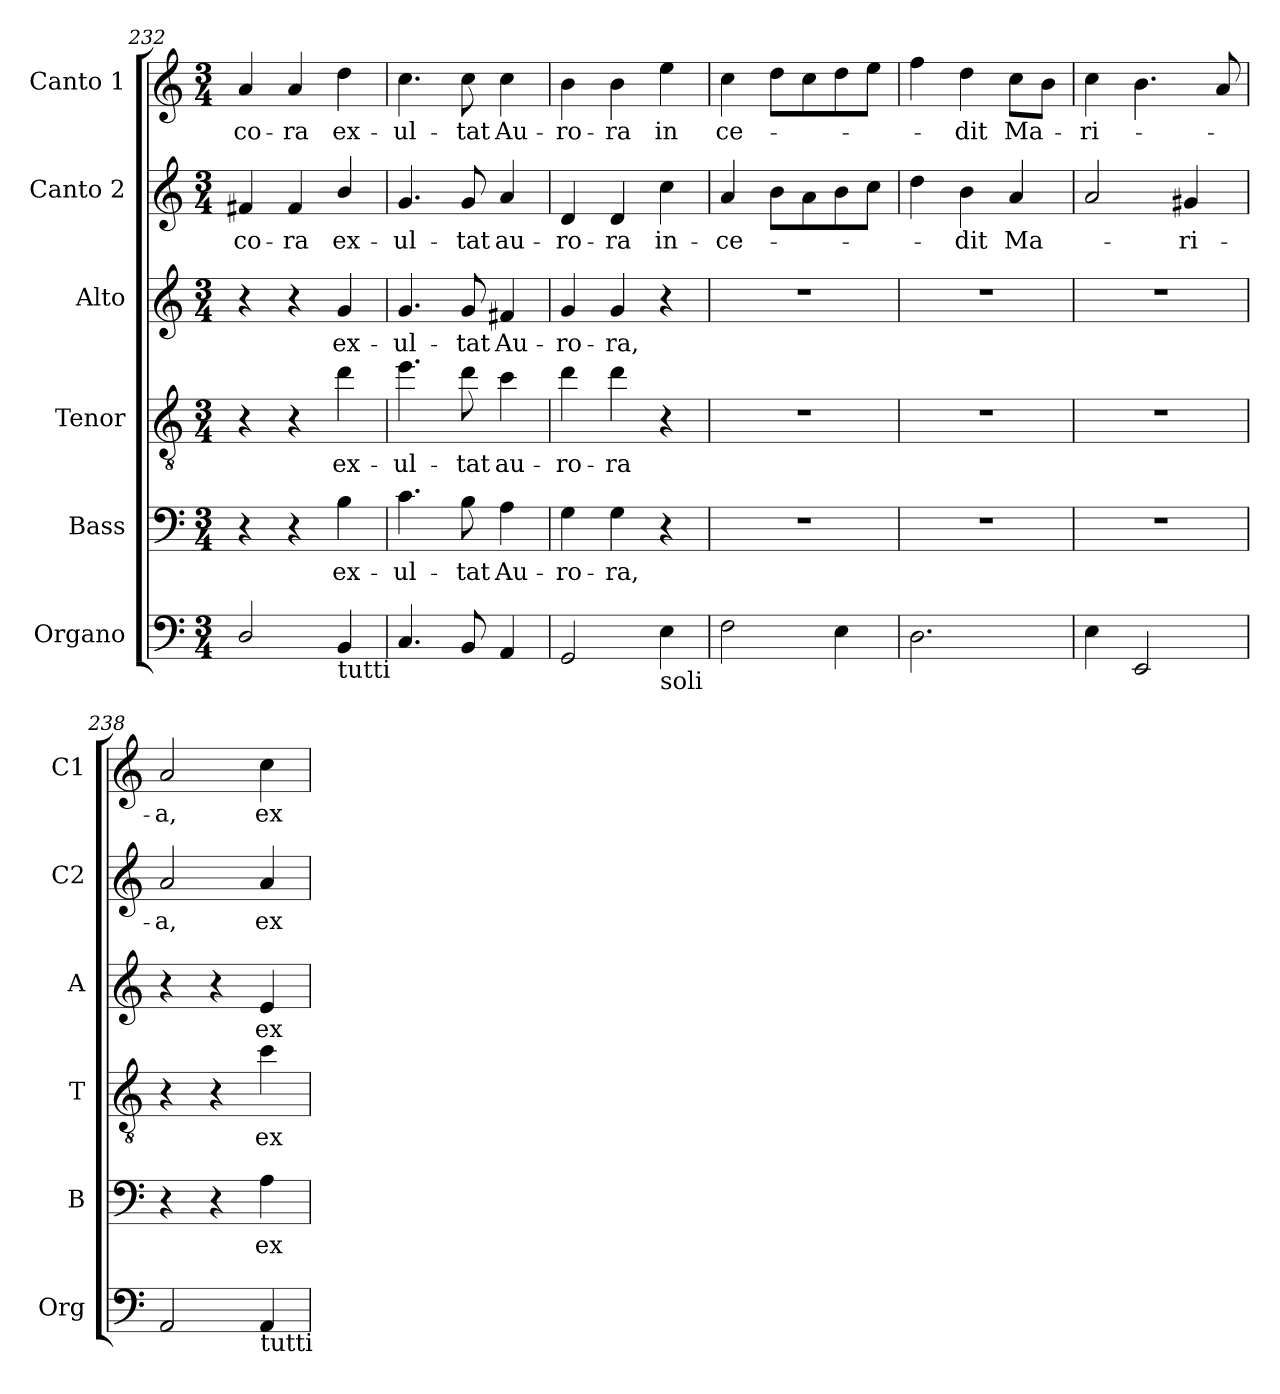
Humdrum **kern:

**kern	**kern	**text	**kern	**text	**kern	**text	**kern	**text	**kern	**text
*part6	*part5	*part5	*part4	*part4	*part3	*part3	*part2	*part2	*part1	*part1
*staff6	*staff5	*staff5	*staff4	*staff4	*staff3	*staff3	*staff2	*staff2	*staff1	*staff1
*I"Organo	*I"Bass	*	*I"Tenor	*	*I"Alto	*	*I"Canto 2	*	*I"Canto 1	*
*I'Org	*I'B	*	*I'T	*	*I'A	*	*I'C2	*	*I'C1	*
*clefF4	*clefF4	*	*clefGv2	*	*clefG2	*	*clefG2	*	*clefG2	*
*	*	*	*ITrd7c12	*	*	*	*	*	*	*
*k[]	*k[]	*	*k[]	*	*k[]	*	*k[]	*	*k[]	*
*C:	*C:	*	*C:	*	*C:	*	*C:	*	*C:	*
*M3/4	*M3/4	*	*M3/4	*	*M3/4	*	*M3/4	*	*M3/4	*
=232	=232	=232	=232	=232	=232	=232	=232	=232	=232	=232
!	!	!	!	!	!	!	!	!LO:LY:b	!	!
!	!	!	!	!	!	!	!	!	!	!LO:LY:b
2D/	4r	.	4r	.	4r	.	4f#X/	-co-	4a/	-co-
!	!	!	!	!	!	!	!	!LO:LY:b	!	!
!	!	!	!	!	!	!	!	!	!	!LO:LY:b
.	4r	.	4r	.	4r	.	4f#/	-ra	4a/	-ra
!	!	!LO:LY:b	!	!	!	!	!	!	!	!
!	!	!	!	!LO:LY:b	!	!	!	!	!	!
!	!	!	!	!	!	!LO:LY:b	!	!	!	!
!	!	!	!	!	!	!	!	!LO:LY:b	!	!
!LO:TX:b:t=tutti	!	!	!	!	!	!	!	!	!	!
!	!	!	!	!	!	!	!	!	!	!LO:LY:b
4BB/	4B\	ex-	4d\	ex-	4g/	ex-	4b/	ex-	4dd\	ex-
=233	=233	=233	=233	=233	=233	=233	=233	=233	=233	=233
!	!	!LO:LY:b	!	!	!	!	!	!	!	!
!	!	!	!	!LO:LY:b	!	!	!	!	!	!
!	!	!	!	!	!	!LO:LY:b	!	!	!	!
!	!	!	!	!	!	!	!	!LO:LY:b	!	!
!	!	!	!	!	!	!	!	!	!	!LO:LY:b
4.C/	4.c\	-ul-	4.e\	-ul-	4.g/	-ul-	4.g/	-ul-	4.cc\	-ul-
!	!	!LO:LY:b	!	!	!	!	!	!	!	!
!	!	!	!	!LO:LY:b	!	!	!	!	!	!
!	!	!	!	!	!	!LO:LY:b	!	!	!	!
!	!	!	!	!	!	!	!	!LO:LY:b	!	!
!	!	!	!	!	!	!	!	!	!	!LO:LY:b
8BB/	8B\	-tat	8d\	-tat	8g/	-tat	8g/	-tat	8cc\	-tat
!	!	!LO:LY:b	!	!	!	!	!	!	!	!
!	!	!	!	!LO:LY:b	!	!	!	!	!	!
!	!	!	!	!	!	!LO:LY:b	!	!	!	!
!	!	!	!	!	!	!	!	!LO:LY:b	!	!
!	!	!	!	!	!	!	!	!	!	!LO:LY:b
4AA/	4A\	Au-	4c\	au-	4f#X/	Au-	4a/	au-	4cc\	Au-
=234	=234	=234	=234	=234	=234	=234	=234	=234	=234	=234
!	!	!LO:LY:b	!	!	!	!	!	!	!	!
!	!	!	!	!LO:LY:b	!	!	!	!	!	!
!	!	!	!	!	!	!LO:LY:b	!	!	!	!
!	!	!	!	!	!	!	!	!LO:LY:b	!	!
!	!	!	!	!	!	!	!	!	!	!LO:LY:b
2GG/	4G\	-ro-	4d\	-ro-	4g/	-ro-	4d/	-ro-	4b\	-ro-
!	!	!LO:LY:b	!	!	!	!	!	!	!	!
!	!	!	!	!LO:LY:b	!	!	!	!	!	!
!	!	!	!	!	!	!LO:LY:b	!	!	!	!
!	!	!	!	!	!	!	!	!LO:LY:b	!	!
!	!	!	!	!	!	!	!	!	!	!LO:LY:b
.	4G\	-ra,	4d\	-ra	4g/	ra,	4d/	-ra	4b\	-ra
!	!	!	!	!	!	!	!	!LO:LY:b	!	!
!LO:TX:b:t=soli	!	!	!	!	!	!	!	!	!	!
!	!	!	!	!	!	!	!	!	!	!LO:LY:b
4E\	4r	.	4r	.	4r	.	4cc\	in-	4ee\	in
!!LO:LB:g=z
=235	=235	=235	=235	=235	=235	=235	=235	=235	=235	=235
!	!	!	!	!	!	!	!	!LO:LY:b	!	!
!	!	!	!	!	!	!	!	!	!	!LO:LY:b
2F\	2.r	.	2.r	.	2.r	.	4a/	-ce-	4cc\	ce-
.	.	.	.	.	.	.	8b\L	.	8dd\L	.
.	.	.	.	.	.	.	8a\	.	8cc\	.
4E\	.	.	.	.	.	.	8b\	.	8dd\	.
.	.	.	.	.	.	.	8cc\J	.	8ee\J	.
=236	=236	=236	=236	=236	=236	=236	=236	=236	=236	=236
2.D\	2.r	.	2.r	.	2.r	.	4dd\	.	4ff\	.
!	!	!	!	!	!	!	!	!LO:LY:b	!	!
!	!	!	!	!	!	!	!	!	!	!LO:LY:b
.	.	.	.	.	.	.	4b\	-dit	4dd\	-dit
!	!	!	!	!	!	!	!	!LO:LY:b	!	!
!	!	!	!	!	!	!	!	!	!	!LO:LY:b
.	.	.	.	.	.	.	4a/	Ma-	8cc\L	Ma-
.	.	.	.	.	.	.	.	.	8b\J	.
=237	=237	=237	=237	=237	=237	=237	=237	=237	=237	=237
!	!	!	!	!	!	!	!	!	!	!LO:LY:b
4E\	2.r	.	2.r	.	2.r	.	2a/	.	4cc\	-ri-
2EE/	.	.	.	.	.	.	.	.	4.b\	.
!	!	!	!	!	!	!	!	!LO:LY:b	!	!
.	.	.	.	.	.	.	4g#X/	-ri-	.	.
.	.	.	.	.	.	.	.	.	8a/	.
=238	=238	=238	=238	=238	=238	=238	=238	=238	=238	=238
!	!	!	!	!	!	!	!	!LO:LY:b	!	!
!	!	!	!	!	!	!	!	!	!	!LO:LY:b
2AA/	4r	.	4r	.	4r	.	2a/	a,	2a/	-a,
.	4r	.	4r	.	4r	.	.	.	.	.
!	!	!LO:LY:b	!	!	!	!	!	!	!	!
!	!	!	!	!LO:LY:b	!	!	!	!	!	!
!	!	!	!	!	!	!LO:LY:b	!	!	!	!
!	!	!	!	!	!	!	!	!LO:LY:b	!	!
!LO:TX:b:t=tutti	!	!	!	!	!	!	!	!	!	!
!	!	!	!	!	!	!	!	!	!	!LO:LY:b
4AA/	4A\	ex-	4c\	ex-	4e/	ex-	4a/	ex-	4cc\	ex-
=	=	=	=	=	=	=	=	=	=	=
*-	*-	*-	*-	*-	*-	*-	*-	*-	*-	*-
